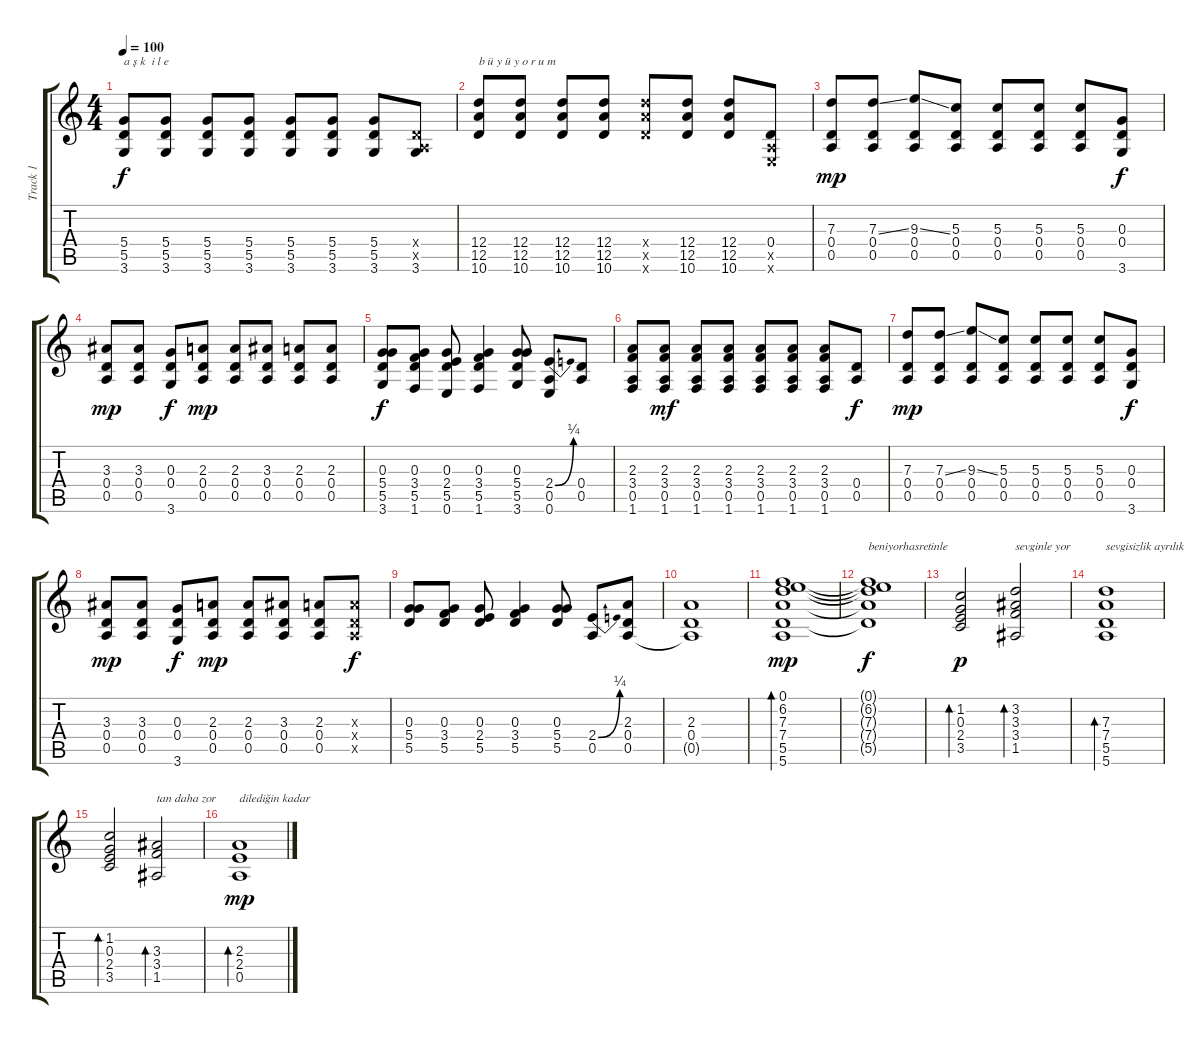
\track ("Track 1" "Track 1") {instrument acousticguitarsteel}
\staff {score tabs}
\tuning (E4 B3 G3 D3 A2 E2) {hide}
\ts (4 4)
\tempo 100
\clef g2
\ks c
(5.4 5.5 3.6).8{txt "a ş k  i l e" dy f} (5.4 5.5 3.6).8 (5.4 5.5 3.6).8 (5.4 5.5 3.6).8 (5.4 5.5 3.6).8 (5.4 5.5 3.6).8 (5.4 5.5 3.6).8 (0.4{x} 0.5{x} 3.6).8 |
(12.4 12.5 10.6).8{txt "b ü y ü y o r u m"} (12.4 12.5 10.6).8 (12.4 12.5 10.6).8 (12.4 12.5 10.6).8 (12.4{x} 12.5{x} 10.6{x}).8 (12.4 12.5 10.6).8 (12.4 12.5 10.6).8 (0.4 0.5{x} 0.6{x}).8 |
(7.3 0.4 0.5).8{dy mp} (7.3{ss} 0.4 0.5).8 (9.3{ss} 0.4 0.5).8 (5.3 0.4 0.5).8 (5.3 0.4 0.5).8 (5.3 0.4 0.5).8 (5.3 0.4 0.5).8 (0.3 0.4 3.6).8{dy f} |
(3.3 0.4 0.5).8{dy mp} (3.3 0.4 0.5).8 (0.3 0.4 3.6).8{dy f} (2.3 0.4 0.5).8{dy mp} (2.3 0.4 0.5).8 (3.3 0.4 0.5).8 (2.3 0.4 0.5).8 (2.3 0.4 0.5).8 |
(0.3 5.4 5.5 3.6).8{dy f} (0.3 3.4 5.5 1.6).8 (0.3 2.4 5.5 0.6).8 (0.3 3.4 5.5 1.6).4 (0.3 5.4 5.5 3.6).8 (2.4{be (bend 0 0 60 1)} 0.5 0.6).8 (0.4 0.5).8 |
(2.3 3.4 0.5 1.6).8 (2.3 3.4 0.5 1.6).8{dy mf} (2.3 3.4 0.5 1.6).8 (2.3 3.4 0.5 1.6).8 (2.3 3.4 0.5 1.6).8 (2.3 3.4 0.5 1.6).8 (2.3 3.4 0.5 1.6).8 (0.4 0.5).8{dy f} |
(7.3 0.4 0.5).8{dy mp} (7.3{ss} 0.4 0.5).8 (9.3{ss} 0.4 0.5).8 (5.3 0.4 0.5).8 (5.3 0.4 0.5).8 (5.3 0.4 0.5).8 (5.3 0.4 0.5).8 (0.3 0.4 3.6).8{dy f} |
(3.3 0.4 0.5).8{dy mp} (3.3 0.4 0.5).8 (0.3 0.4 3.6).8{dy f} (2.3 0.4 0.5).8{dy mp} (2.3 0.4 0.5).8 (3.3 0.4 0.5).8 (2.3 0.4 0.5).8 (2.3{x} 0.4{x} 0.5{x}).8{dy f} |
(0.3 5.4 5.5).8 (0.3 3.4 5.5).8 (0.3 2.4 5.5).8 (0.3 3.4 5.5).4 (0.3 5.4 5.5).8 (2.4{be (bend 0 0 60 1)} 0.5).8 (2.3 0.4 0.5).8 |
(2.3 0.4 0.5{t}).1 |
(0.1 6.2 7.3 7.4 5.5 5.6).1{bd 480 dy mp instrument electricguitarjazz} |
(0.1{t} 6.2{t} 7.3{t} 7.4{t} 5.5{t}).1{txt "beniyorhasretinle" dy f} |
(1.2 0.3 2.4 3.5).2{bd 120 dy p} (3.2 3.3 3.4 1.5).2{bd 240 txt "sevginle yor"} |
(7.3 7.4 5.5 5.6).1{bd 240 txt "sevgisizlik ayrılık"} |
(1.2 0.3 2.4 3.5).2{bd 240} (3.3 3.4 1.5).2{bd 480 txt "tan daha zor"} |
(2.3 2.4 0.5).1{bd 240 txt "dilediğin kadar" dy mp}
